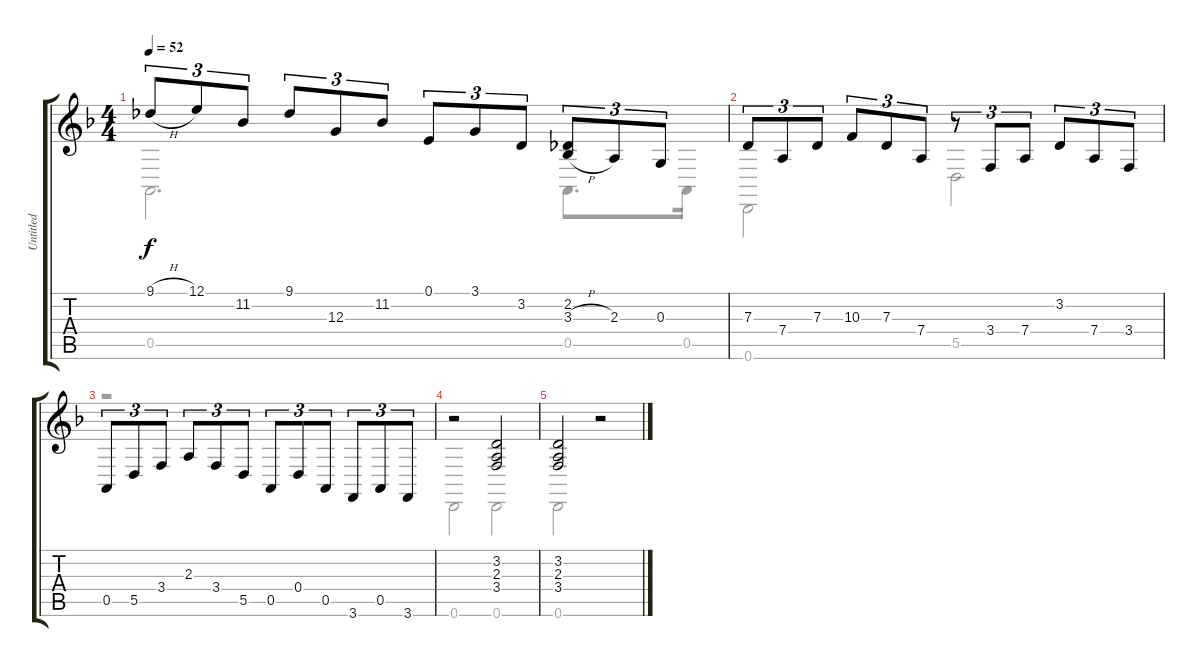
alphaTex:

\track ("Untitled" "Untitled") {instrument acousticgrandpiano}
\staff {score tabs}
\tuning (E4 B3 G3 D3 A2 D2) {hide}
\voice
\ts (4 4)
\tempo 52
\clef g2
\ks f
9.1{h}.8{tu (3 2) dy f} 12.1.8{tu (3 2)} 11.2.8{tu (3 2)} 9.1.8{tu (3 2)} 12.3.8{tu (3 2)} 11.2.8{tu (3 2)} 0.1.8{tu (3 2)} 3.1.8{tu (3 2)} 3.2.8{tu (3 2)} (2.2 3.3{h}).8{tu (3 2)} 2.3.8{tu (3 2)} 0.3.8{tu (3 2)} |
7.3.8{tu (3 2)} 7.4.8{tu (3 2)} 7.3.8{tu (3 2)} 10.3.8{tu (3 2)} 7.3.8{tu (3 2)} 7.4.8{tu (3 2)} r.8{tu (3 2)} 3.4.8{tu (3 2)} 7.4.8{tu (3 2)} 3.2.8{tu (3 2)} 7.4.8{tu (3 2)} 3.4.8{tu (3 2)} |
0.5.8{tu (3 2)} 5.5.8{tu (3 2)} 3.4.8{tu (3 2)} 2.3.8{tu (3 2)} 3.4.8{tu (3 2)} 5.5.8{tu (3 2)} 0.5.8{tu (3 2)} 0.4.8{tu (3 2)} 0.5.8{tu (3 2)} 3.6.8{tu (3 2)} 0.5.8{tu (3 2)} 3.6.8{tu (3 2)} |
r.2 (3.2 2.3 3.4).2 |
(3.2 2.3 3.4).2 r.2
\voice
\clef g2
\ottava regular
\simile none
\ks f
0.5.2{d dy f} 0.5.8{d} 0.5.16 |
0.6.2 5.5.2 |
r.1 |
0.6.2 0.6.2 |
0.6.2 r.2
